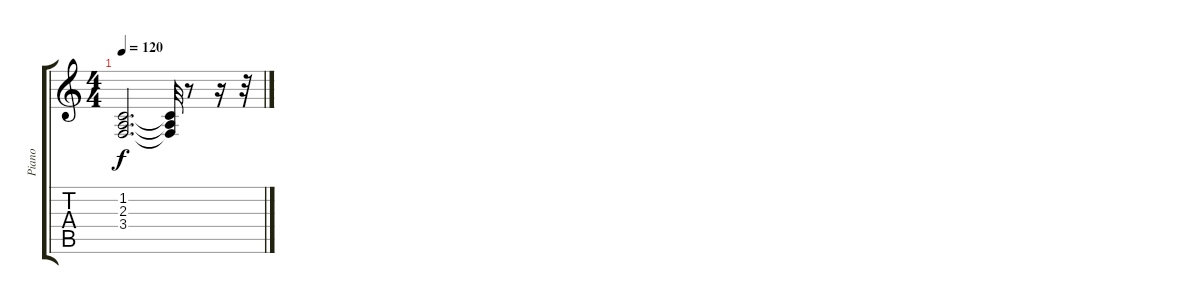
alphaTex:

\track ("Piano" "Piano") {instrument electricpiano2}
\staff {score tabs}
\tuning (E4 B3 G3 D3 A2 E2) {hide}
\ts (4 4)
\tempo 120
\clef g2
\ks c
(1.2{t} 2.3{t} 3.4{t}).2{d dy f} (1.2{t} 2.3{t} 3.4{t}).32 r.8 r.16 r.32
